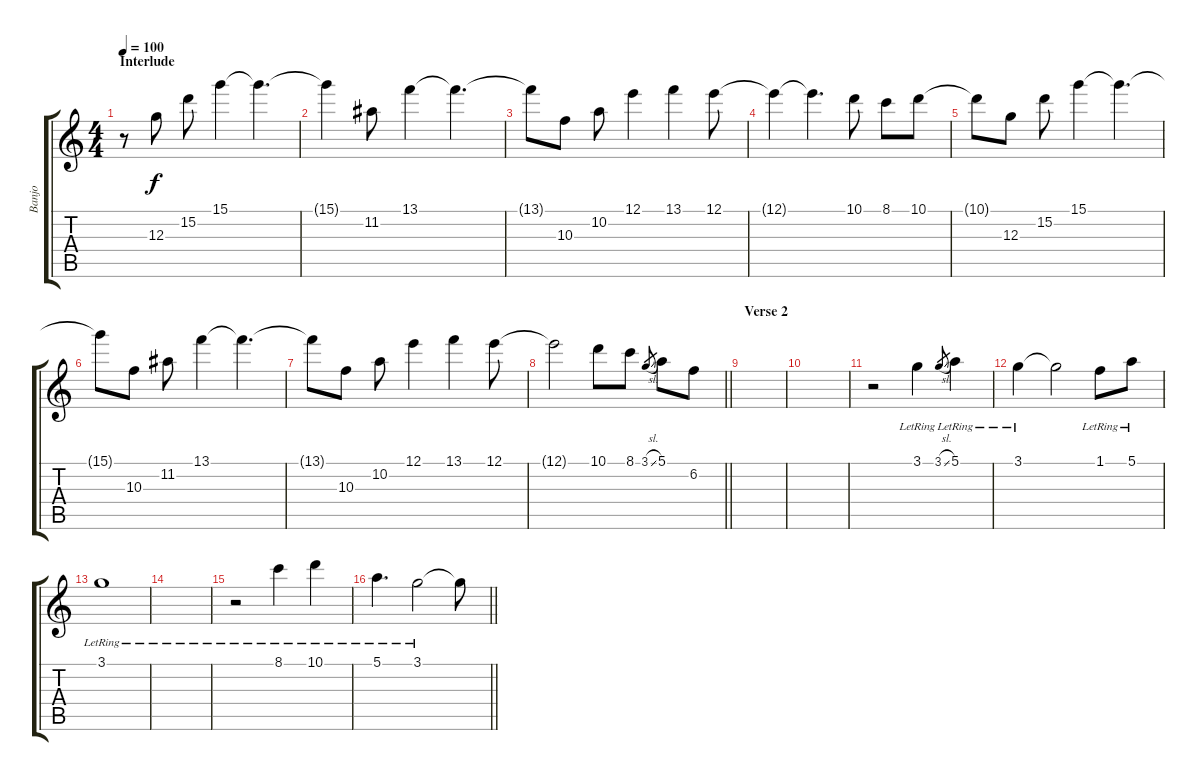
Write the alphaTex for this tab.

\track ("Banjo" "Banjo") {instrument banjo}
\staff {score tabs}
\tuning (E4 B3 G3 D3 A2 E2) {hide}
\displaytranspose 12
\ts (4 4)
\section ("" "Interlude")
\tempo 100
\clef g2
\ks c
r.8{dy f} 12.3.8 15.2.8 15.1.4 15.1{t}.4{d} |
15.1{t}.4 11.2.8 13.1.4 13.1{t}.4{d} |
13.1{t}.8 10.3.8 10.2.8 12.1.4 13.1.4 12.1.8 |
12.1{t}.4 12.1{t}.4{d} 10.1.8 8.1.8 10.1.8 |
10.1{t}.8 12.3.8 15.2.8 15.1.4 15.1{t}.4{d} |
15.1{t}.8 10.3.8 11.2.8 13.1.4 13.1{t}.4{d} |
13.1{t}.8 10.3.8 10.2.8 12.1.4 13.1.4 12.1.8 |
\barLineRight lightlight
12.1{t}.2 10.1.8 8.1.8 3.1{sl}.8{gr} 5.1.8 6.2.8 |
\section ("" "Verse 2")
|
|
r.2 3.1{lr}.4 3.1{sl}.8{gr} 5.1{lr}.4 |
3.1{lr}.4 3.1{t}.2 1.1{lr}.8 5.1{lr}.8 |
3.1{lr}.1 |
|
r.2 8.1{lr}.4 10.1{lr}.4 |
\barLineRight lightlight
5.1{lr}.4{d} 3.1{lr}.2 3.1{t}.8
